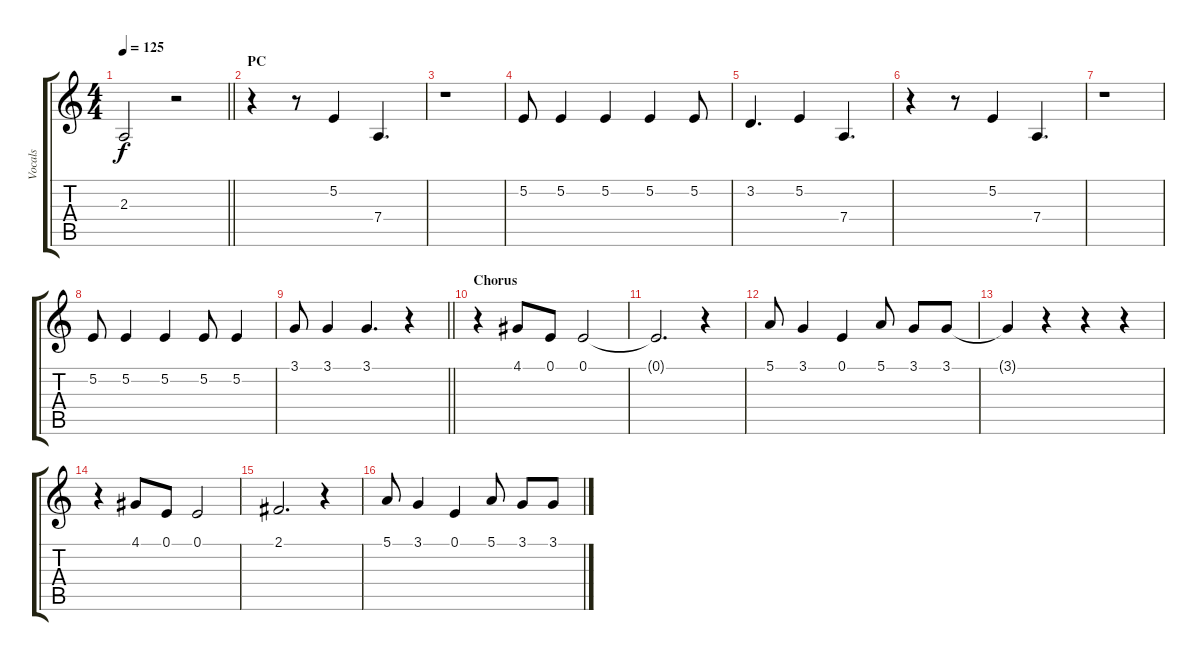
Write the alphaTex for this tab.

\track ("Vocals" "Vocals") {instrument tenorsax}
\staff {score tabs}
\tuning (E4 B3 G3 D3 A2 E2) {hide}
\ts (4 4)
\tempo 125
\clef g2
\barLineRight lightlight
\ks c
2.3.2{dy f} r.2 |
\section ("" "PC")
r.4 r.8 5.2.4 7.4.4{d} |
r.1 |
5.2.8 5.2.4 5.2.4 5.2.4 5.2.8 |
3.2.4{d} 5.2.4 7.4.4{d} |
r.4 r.8 5.2.4 7.4.4{d} |
r.1 |
5.2.8 5.2.4 5.2.4 5.2.8 5.2.4 |
\barLineRight lightlight
3.1.8 3.1.4 3.1.4{d} r.4 |
\section ("" "Chorus")
r.4 4.1.8 0.1.8 0.1.2 |
0.1{t}.2{d} r.4 |
5.1.8 3.1.4 0.1.4 5.1.8 3.1.8 3.1.8 |
3.1{t}.4 r.4 r.4 r.4 |
r.4 4.1.8 0.1.8 0.1.2 |
2.1.2{d} r.4 |
5.1.8 3.1.4 0.1.4 5.1.8 3.1.8 3.1.8
